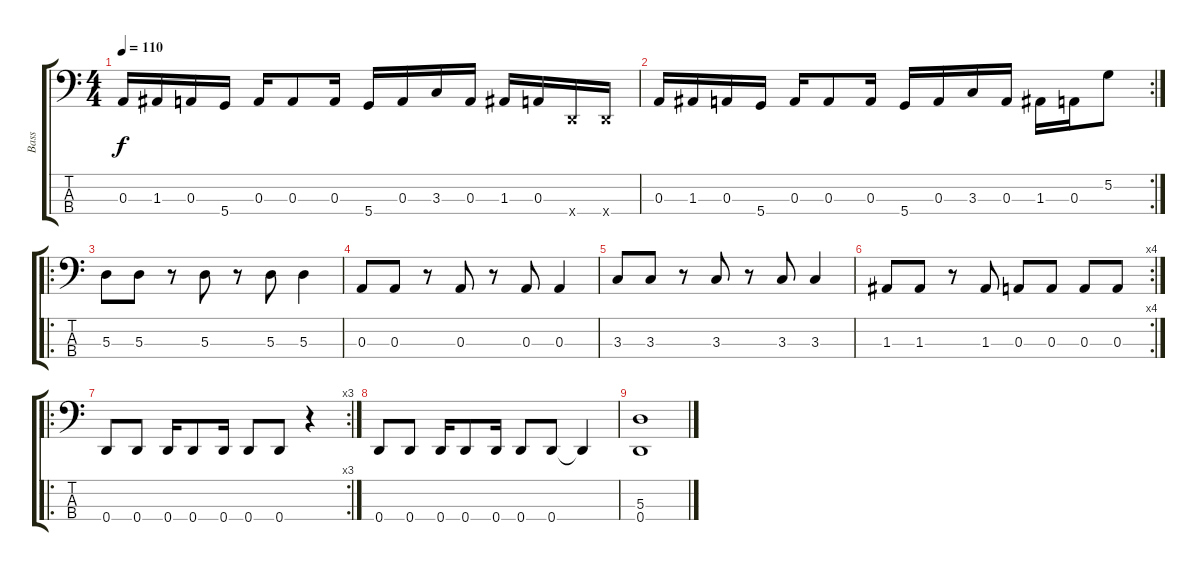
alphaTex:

\track ("Bass" "Bass") {instrument electricbassfinger}
\staff {score tabs}
\tuning (G2 D2 A1 D1) {hide}
\ts (4 4)
\tempo 110
\clef f4
\ks c
0.3.16{dy f} 1.3.16 0.3.16 5.4.16 0.3.16 0.3.8 0.3.16 5.4.16 0.3.16 3.3.16 0.3.16 1.3.16 0.3.16 0.4{x}.16 0.4{x}.16 |
\rc 2
0.3.16 1.3.16 0.3.16 5.4.16 0.3.16 0.3.8 0.3.16 5.4.16 0.3.16 3.3.16 0.3.16 1.3.16 0.3.16 5.2.8 |
\ro
5.3.8 5.3.8 r.8 5.3.8 r.8 5.3.8 5.3.4 |
0.3.8 0.3.8 r.8 0.3.8 r.8 0.3.8 0.3.4 |
3.3.8 3.3.8 r.8 3.3.8 r.8 3.3.8 3.3.4 |
\rc 4
1.3.8 1.3.8 r.8 1.3.8 0.3.8 0.3.8 0.3.8 0.3.8 |
\ro
\rc 3
0.4.8 0.4.8 0.4.16 0.4.8 0.4.16 0.4.8 0.4.8 r.4 |
0.4.8 0.4.8 0.4.16 0.4.8 0.4.16 0.4.8 0.4.8 0.4{t}.4 |
(5.3 0.4).1
